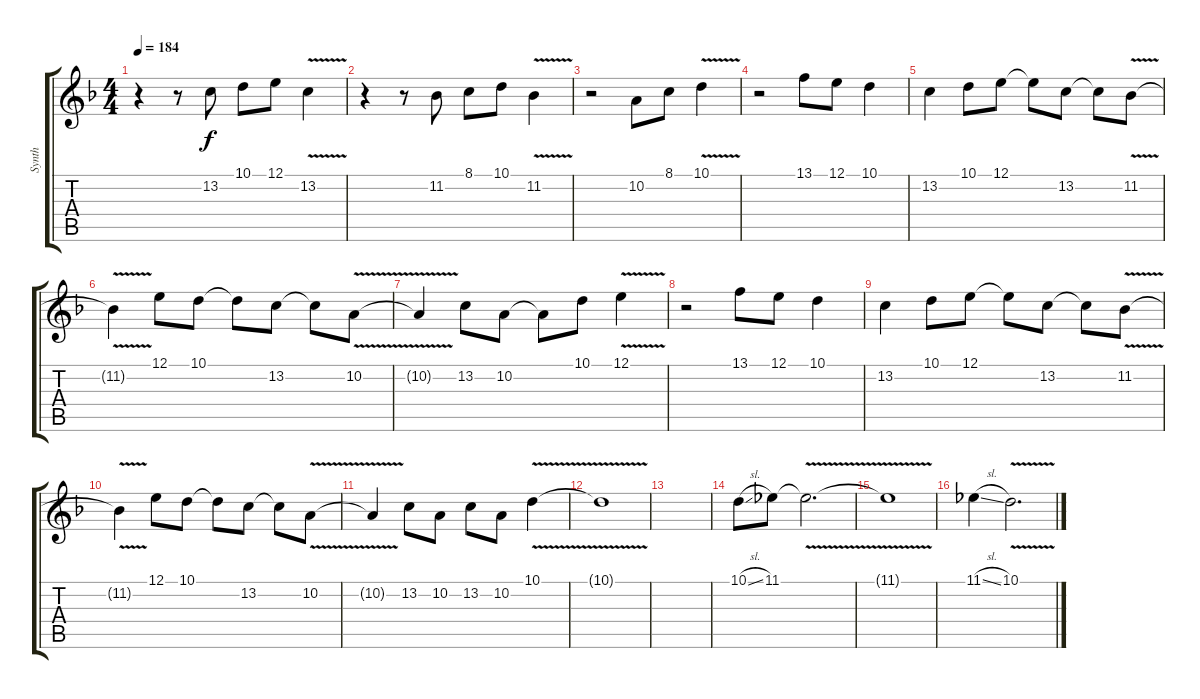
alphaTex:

\track ("Synth" "Synth") {instrument lead2sawtooth}
\staff {score tabs}
\tuning (E4 B3 G3 D3 A2 E2) {hide}
\ts (4 4)
\tempo 184
\clef g2
\ks f
r.4{dy f} r.8 13.2.8 10.1.8 12.1.8 13.2{v}.4 |
r.4 r.8 11.2.8 8.1.8 10.1.8 11.2{v}.4 |
r.2 10.2.8 8.1.8 10.1{v}.4 |
r.2 13.1.8 12.1.8 10.1.4 |
13.2.4 10.1.8 12.1.8 12.1{t}.8 13.2.8 13.2{t}.8 11.2{v}.8 |
11.2{t}.4 12.1.8 10.1.8 10.1{t}.8 13.2.8 13.2{t}.8 10.2{v}.8 |
10.2{t}.4 13.2.8 10.2.8 10.2{t}.8 10.1.8 12.1{v}.4 |
r.2 13.1.8 12.1.8 10.1.4 |
13.2.4 10.1.8 12.1.8 12.1{t}.8 13.2.8 13.2{t}.8 11.2{v}.8 |
11.2{t}.4 12.1.8 10.1.8 10.1{t}.8 13.2.8 13.2{t}.8 10.2{v}.8 |
10.2{t}.4 13.2.8 10.2.8 13.2.8 10.2.8 10.1{v}.4 |
10.1{t}.1 |
|
10.1{sl}.8 11.1.8 11.1{v t}.2{d} |
11.1{t}.1 |
11.1{sl}.4 10.1{v}.2{d}
